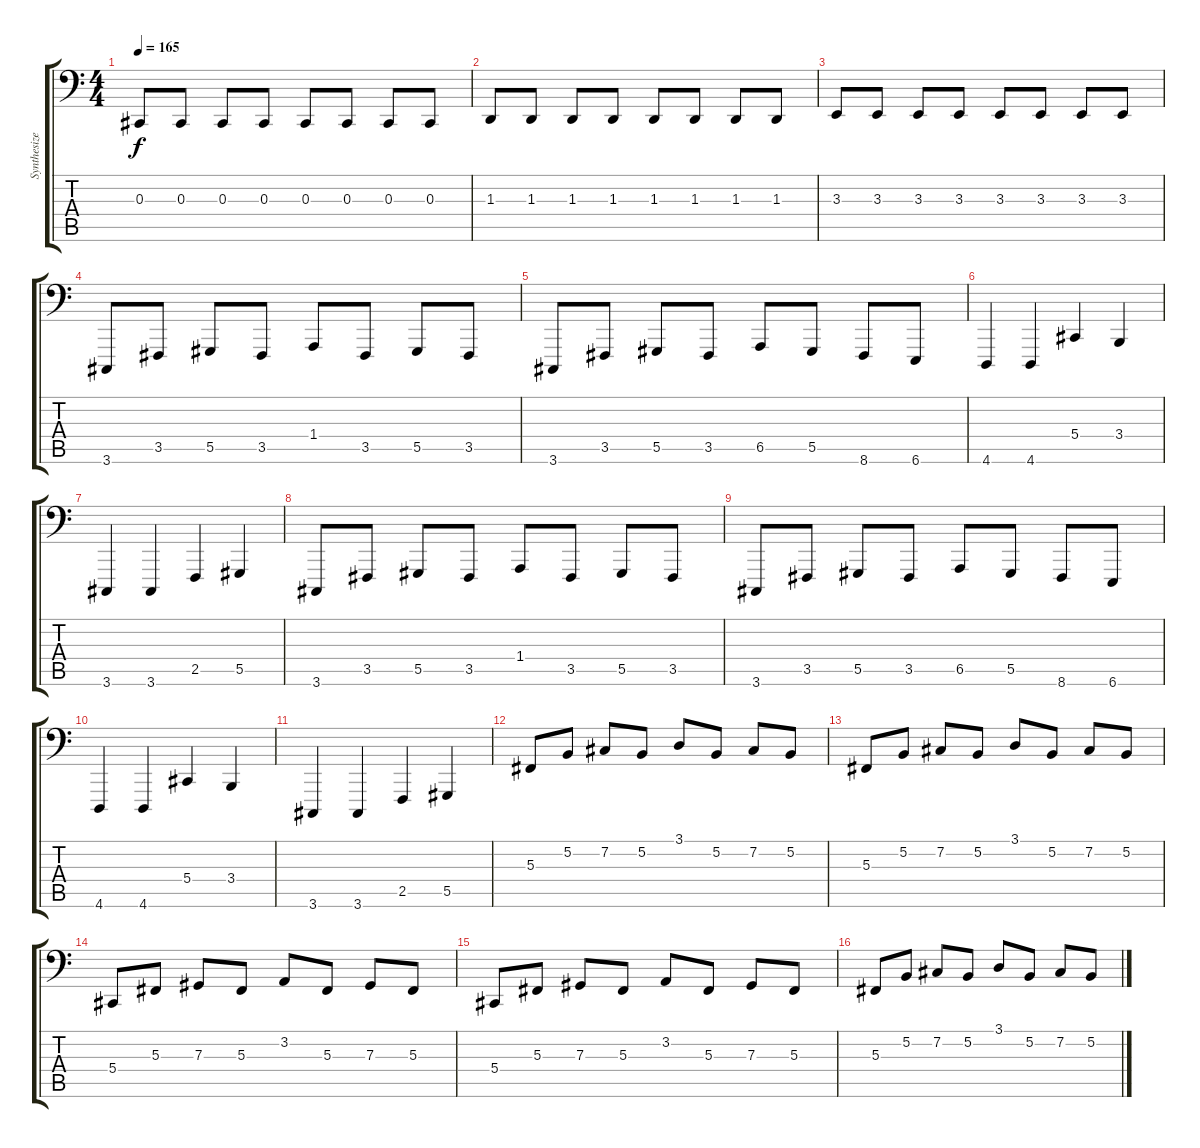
\track ("Synthesizer" "Synthesize") {instrument pad3polysynth}
\staff {score tabs}
\tuning (B2 Gb2 Db2 Ab1 Eb1 Bb0) {hide}
\ts (4 4)
\tempo 165
\clef f4
\ks c
0.3.8{dy f} 0.3.8 0.3.8 0.3.8 0.3.8 0.3.8 0.3.8 0.3.8 |
1.3.8 1.3.8 1.3.8 1.3.8 1.3.8 1.3.8 1.3.8 1.3.8 |
3.3.8 3.3.8 3.3.8 3.3.8 3.3.8 3.3.8 3.3.8 3.3.8 |
3.6.8 3.5.8 5.5.8 3.5.8 1.4.8 3.5.8 5.5.8 3.5.8 |
3.6.8 3.5.8 5.5.8 3.5.8 6.5.8 5.5.8 8.6.8 6.6.8 |
4.6.4 4.6.4 5.4.4 3.4.4 |
3.6.4 3.6.4 2.5.4 5.5.4 |
3.6.8 3.5.8 5.5.8 3.5.8 1.4.8 3.5.8 5.5.8 3.5.8 |
3.6.8 3.5.8 5.5.8 3.5.8 6.5.8 5.5.8 8.6.8 6.6.8 |
4.6.4 4.6.4 5.4.4 3.4.4 |
3.6.4 3.6.4 2.5.4 5.5.4 |
5.3.8 5.2.8 7.2.8 5.2.8 3.1.8 5.2.8 7.2.8 5.2.8 |
5.3.8 5.2.8 7.2.8 5.2.8 3.1.8 5.2.8 7.2.8 5.2.8 |
5.4.8 5.3.8 7.3.8 5.3.8 3.2.8 5.3.8 7.3.8 5.3.8 |
5.4.8 5.3.8 7.3.8 5.3.8 3.2.8 5.3.8 7.3.8 5.3.8 |
5.3.8 5.2.8 7.2.8 5.2.8 3.1.8 5.2.8 7.2.8 5.2.8
